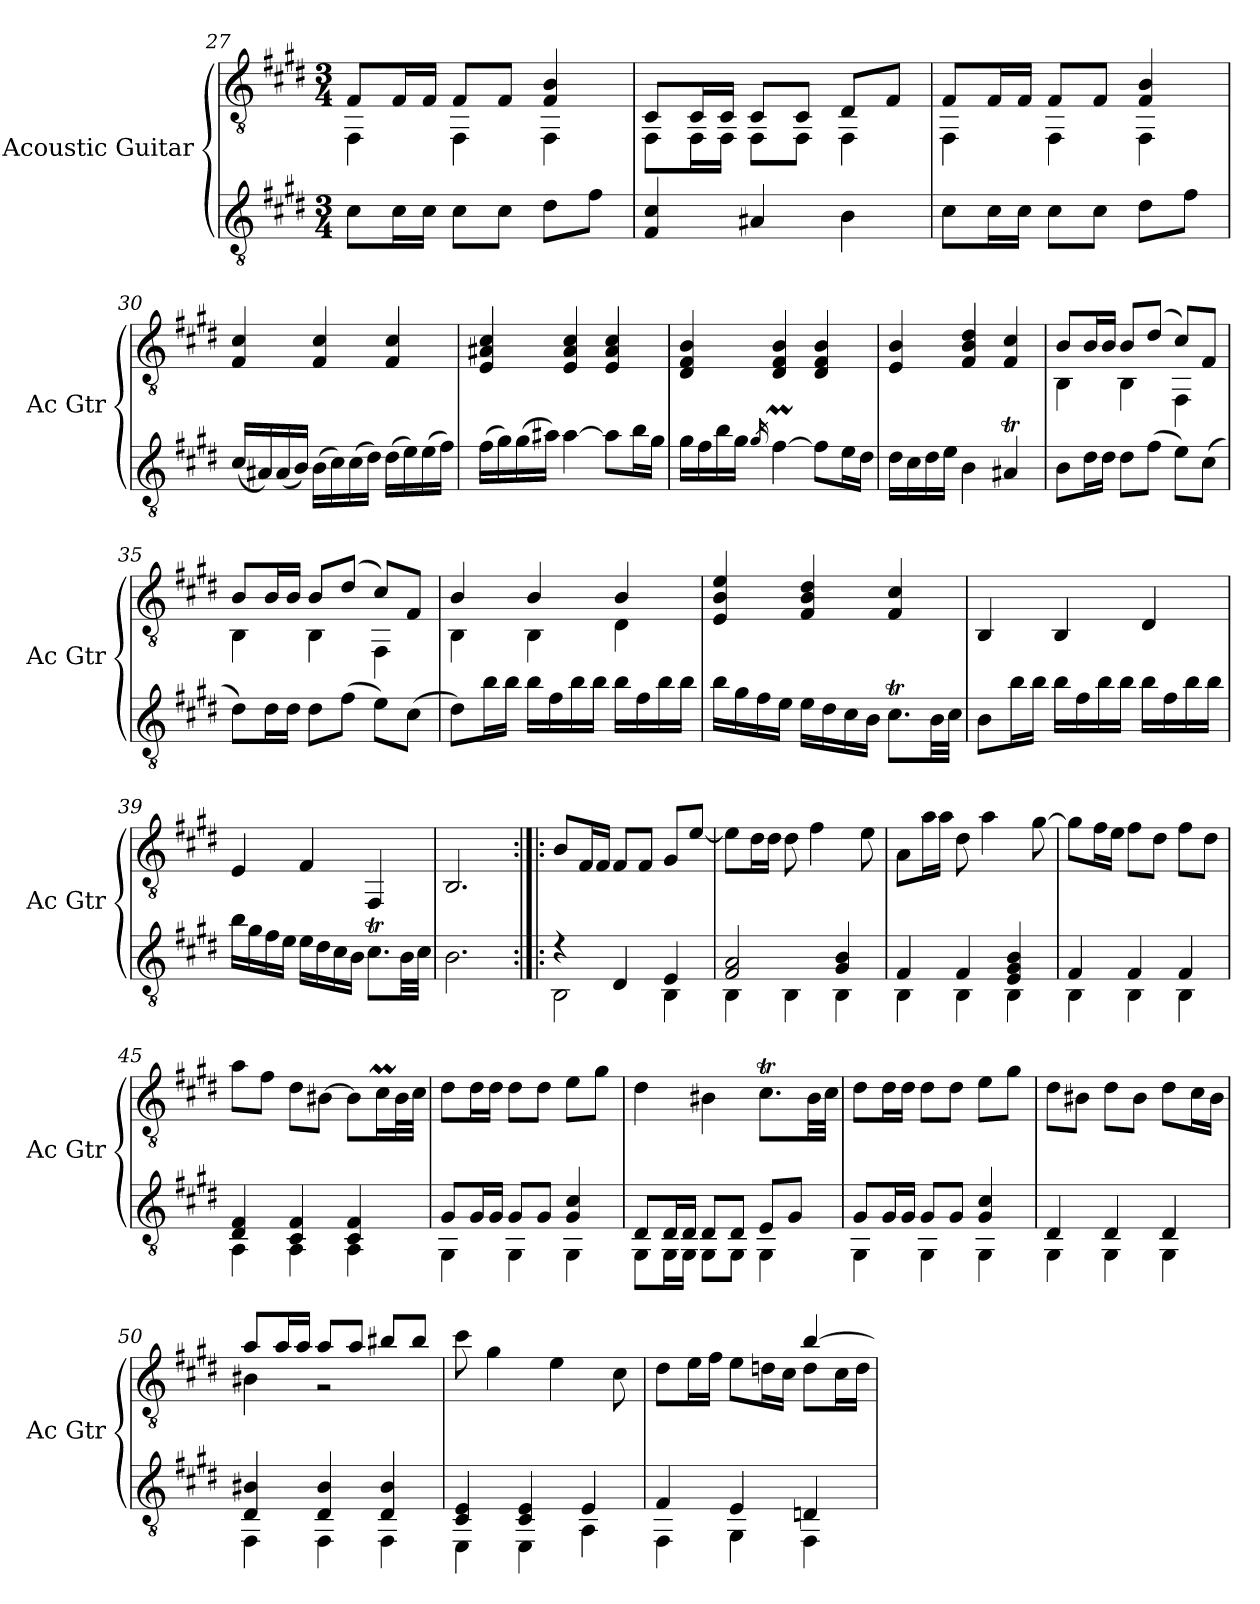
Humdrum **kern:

**kern	**kern
*part2	*part1
*staff2	*staff1
*I"Acoustic Guitar	*I"Acoustic Guitar
*I'Ac Gtr	*I'Ac Gtr
*clefGv2	*clefGv2
*k[f#c#g#d#]	*k[f#c#g#d#]
*E:	*E:
*M3/4	*M3/4
=27	=27
*	*^
8c#\L	8F#/L	4FF#\
16c#\L	16F#/L	.
16c#\JJ	16F#/JJ	.
8c#\L	8F#/L	4FF#\
8c#\J	8F#/J	.
8d#\L	4F#/ 4B/	4FF#\
8f#\J	.	.
=28	=28	=28
4F#/ 4c#/	8C#/L	8FF#\L
.	16C#/L	16FF#\L
.	16C#/JJ	16FF#\JJ
4A#X/	8C#/L	8FF#\L
.	8C#/J	8FF#\J
4B\	8D#/L	4FF#\
.	8F#/J	.
=29	=29	=29
8c#\L	8F#/L	4FF#\
16c#\L	16F#/L	.
16c#\JJ	16F#/JJ	.
8c#\L	8F#/L	4FF#\
8c#\J	8F#/J	.
8d#\L	4F#/ 4B/	4FF#\
8f#\J	.	.
*	*v	*v
!!LO:PB:g=z
=30	=30
(16c#/LL	4F#/ 4c#/
16A#X/)	.
(16A#/	.
16B/JJ)	.
(16B\LL	4F#/ 4c#/
16c#\)	.
(16c#\	.
16d#\JJ)	.
(16d#\LL	4F#/ 4c#/
16e\)	.
(16e\	.
16f#\JJ)	.
=31	=31
(16f#\LL	4E/ 4A#X/ 4c#/
16g#\)	.
(16g#\	.
16a#X\JJ)	.
[4a#\	4E/ 4A#/ 4c#/
8a#\L]	4E/ 4A#/ 4c#/
16b\L	.
16g#\JJ	.
=32	=32
16g#\LL	4D#/ 4F#/ 4B/
16f#\	.
16b\	.
16g#\JJ	.
16qg#/	.
[4f#M\	4D#/ 4F#/ 4B/
8f#\L]	4D#/ 4F#/ 4B/
16e\L	.
16d#\JJ	.
=33	=33
16d#\LL	4E/ 4B/
16c#\	.
16d#\	.
16e\JJ	.
4B\	4F#/ 4B/ 4d#/
4A#Xt/	4F#/ 4c#/
=34	=34
*	*^
8B\L	8B/L	4BB\
16d#\L	16B/L	.
16d#\JJ	16B/JJ	.
8d#\L	8B/L	4BB\
(8f#\J	(8d#/J	.
8e\L)	8c#/L)	4FF#\
(8c#\J	8F#/J	.
!!LO:LB:g=z	!!
=35	=35	=35
8d#\L)	8B/L	4BB\
16d#\L	16B/L	.
16d#\JJ	16B/JJ	.
8d#\L	8B/L	4BB\
(8f#\J	(8d#/J	.
8e\L)	8c#/L)	4FF#\
(8c#\J	8F#/J	.
=36	=36	=36
8d#\L)	4B/	4BB\
16b\L	.	.
16b\JJ	.	.
16b\LL	4B/	4BB\
16f#\	.	.
16b\	.	.
16b\JJ	.	.
16b\LL	4B/	4D#\
16f#\	.	.
16b\	.	.
16b\JJ	.	.
*	*v	*v
=37	=37
16b\LL	4E/ 4B/ 4e/
16g#\	.
16f#\	.
16e\JJ	.
16e\LL	4F#/ 4B/ 4d#/
16d#\	.
16c#\	.
16B\JJ	.
8.c#T\L	4F#/ 4c#/
32B\LL	.
32c#\JJJ	.
=38	=38
8B\L	4BB/
16b\L	.
16b\JJ	.
16b\LL	4BB/
16f#\	.
16b\	.
16b\JJ	.
16b\LL	4D#/
16f#\	.
16b\	.
16b\JJ	.
!!LO:LB:g=z
=39	=39
16b\LL	4E/
16g#\	.
16f#\	.
16e\JJ	.
16e\LL	4F#/
16d#\	.
16c#\	.
16B\JJ	.
8.c#T\L	4FF#/
32B\LL	.
32c#\JJJ	.
=40	=40
2.B\	2.BB/
=41:|!|:	=41:|!|:
*^	*
4r	2BB\	8B/L
.	.	16F#/L
.	.	16F#/JJ
4D#/	.	8F#/L
.	.	8F#/J
4E/	4BB\	8G#/L
.	.	[8e/J
=42	=42	=42
2F#/ 2A/	4BB\	8e\L]
.	.	16d#\L
.	.	16d#\JJ
.	4BB\	8d#\
.	.	4f#\
4G#/ 4B/	4BB\	.
.	.	8e\
=43	=43	=43
4F#/	4BB\	8A\L
.	.	16a\L
.	.	16a\JJ
4F#/	4BB\	8d#\
.	.	4a\
4E/ 4G#/ 4B/	4BB\	.
.	.	[8g#\
=44	=44	=44
4F#/	4BB\	8g#\L]
.	.	16f#\L
.	.	16e\JJ
4F#/	4BB\	8f#\L
.	.	8d#\J
4F#/	4BB\	8f#\L
.	.	8d#\J
!!LO:LB:g=z
=45	=45	=45
4D#/ 4F#/	4AA\	8a\L
.	.	8f#\J
4C#/ 4F#/	4AA\	8d#\L
.	.	[8B#X\J
4C#/ 4F#/	4AA\	8B#\L]
.	.	16c#M\L
.	.	32B#\L
.	.	32c#\JJJ
=46	=46	=46
8G#/L	4GG#\	8d#\L
16G#/L	.	16d#\L
16G#/JJ	.	16d#\JJ
8G#/L	4GG#\	8d#\L
8G#/J	.	8d#\J
4G#/ 4c#/	4GG#\	8e\L
.	.	8g#\J
=47	=47	=47
8D#/L	8GG#\L	4d#\
16D#/L	16GG#\L	.
16D#/JJ	16GG#\JJ	.
8D#/L	8GG#\L	4B#X\
8D#/J	8GG#\J	.
8E/L	4GG#\	8.c#T\L
8G#/J	.	.
.	.	32B#\LL
.	.	32c#\JJJ
=48	=48	=48
8G#/L	4GG#\	8d#\L
16G#/L	.	16d#\L
16G#/JJ	.	16d#\JJ
8G#/L	4GG#\	8d#\L
8G#/J	.	8d#\J
4G#/ 4c#/	4GG#\	8e\L
.	.	8g#\J
=49	=49	=49
4D#/	4GG#\	8d#\L
.	.	8B#X\J
4D#/	4GG#\	8d#\L
.	.	8B#\J
4D#/	4GG#\	8d#\L
.	.	16c#\L
.	.	16B#\JJ
!!LO:LB:g=z
=50	=50	=50
*	*	*^
4D#/ 4B#X/	4FF#\	8a/L	4B#X\
.	.	16a/L	.
.	.	16a/JJ	.
4D#/ 4B#/	4FF#\	8a/L	2r
.	.	8a/J	.
4D#/ 4B#/	4FF#\	8b#X/L	.
.	.	8b#/J	.
*	*	*v	*v
=51	=51	=51
4C#/ 4E/	4EE\	8cc#\
.	.	4g#\
4C#/ 4E/	4EE\	.
.	.	4e\
4E/	4AA\	.
.	.	8c#\
=52	=52	=52
*	*	*^
4F#/	4FF#\	2rayy	8d#\L
.	.	.	16e\L
.	.	.	16f#\JJ
4E/	4GG#\	.	8e\L
.	.	.	16dn\L
.	.	.	16c#\JJ
4Dn/	4FF#\	[4b/	8d\L
.	.	.	16c#\L
.	.	.	16d\JJ
*v	*v	*	*
*	*v	*v
=	=
*-	*-
